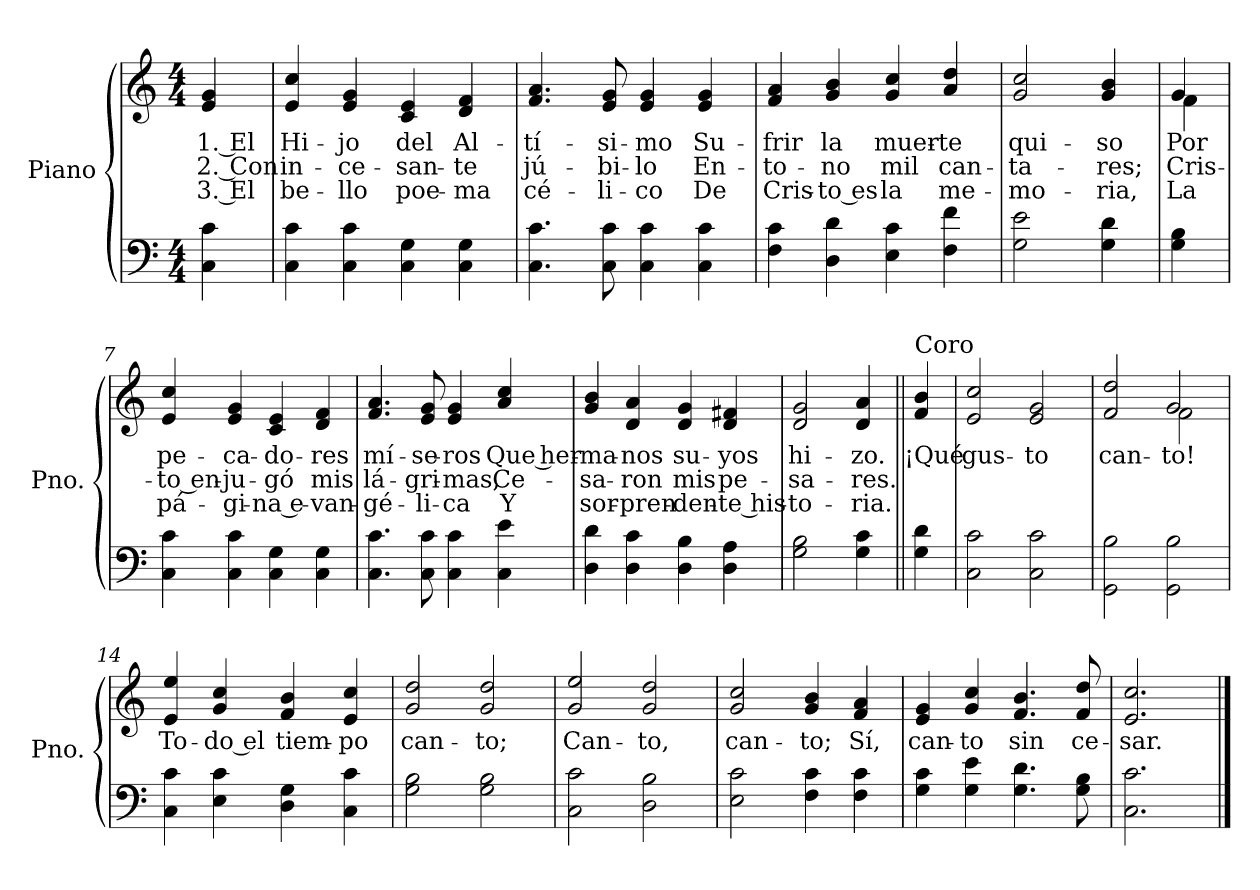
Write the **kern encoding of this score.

**kern	**kern	**text	**text	**text
*part1	*part1	*part1	*part1	*part1
*staff2	*staff1	*staff1	*staff1	*staff1
*I"Piano	*	*	*	*
*I'Pno.	*	*	*	*
*clefF4	*clefG2	*	*	*
*k[]	*k[]	*	*	*
*M4/4	*M4/4	*	*	*
=1	=1	=1	=1	=1
!	!	!LO:LY:b	!LO:LY:b	!LO:LY:b
4C\ 4c\	4e/ 4g/	1. El	2. Con	3. El
=2	=2	=2	=2	=2
!	!	!LO:LY:b	!LO:LY:b	!LO:LY:b
4C\ 4c\	4e/ 4cc/	Hi-	in-	be-
!	!	!LO:LY:b	!LO:LY:b	!LO:LY:b
4C\ 4c\	4e/ 4g/	-jo	-ce-	-llo
!	!	!LO:LY:b	!LO:LY:b	!LO:LY:b
4C\ 4G\	4c/ 4e/	del	-san-	poe-
!	!	!LO:LY:b	!LO:LY:b	!LO:LY:b
4C\ 4G\	4d/ 4f/	Al-	-te	-ma
=3	=3	=3	=3	=3
!	!	!LO:LY:b	!LO:LY:b	!LO:LY:b
4.C\ 4.c\	4.f/ 4.a/	-tí-	jú-	cé-
!	!	!LO:LY:b	!LO:LY:b	!LO:LY:b
8C\ 8c\	8e/ 8g/	-si-	-bi-	-li-
!	!	!LO:LY:b	!LO:LY:b	!LO:LY:b
4C\ 4c\	4e/ 4g/	-mo	-lo	-co
!	!	!LO:LY:b	!LO:LY:b	!LO:LY:b
4C\ 4c\	4e/ 4g/	Su-	En-	De
=4	=4	=4	=4	=4
!	!	!LO:LY:b	!LO:LY:b	!LO:LY:b
4F\ 4c\	4f/ 4a/	-frir	-to-	Cris-
!	!	!LO:LY:b	!LO:LY:b	!LO:LY:b
4D\ 4d\	4g/ 4b/	la	-no	-to es
!	!	!LO:LY:b	!LO:LY:b	!LO:LY:b
4E\ 4c\	4g/ 4cc/	muer-	mil	la
!	!	!LO:LY:b	!LO:LY:b	!LO:LY:b
4F\ 4f\	4a/ 4dd/	-te	can-	me-
=5	=5	=5	=5	=5
!	!	!LO:LY:b	!LO:LY:b	!LO:LY:b
2G\ 2e\	2g/ 2cc/	qui-	-ta-	-mo-
!	!	!LO:LY:b	!LO:LY:b	!LO:LY:b
4G\ 4d\	4g/ 4b/	-so	-res;	-ria,
!!LO:LB:g=z
=6	=6	=6	=6	=6
!	!	!LO:LY:b	!LO:LY:b	!LO:LY:b
*	*^	*	*	*
4G\ 4B\	4g/	4f\	Por	Cris-	La
=7	=7	=7	=7	=7	=7
!	!	!	!LO:LY:b	!LO:LY:b	!LO:LY:b
*	*v	*v	*	*	*
4C\ 4c\	4e/ 4cc/	pe-	-to en-	pá-
!	!	!LO:LY:b	!LO:LY:b	!LO:LY:b
4C\ 4c\	4e/ 4g/	-ca-	-ju-	-gi-
!	!	!LO:LY:b	!LO:LY:b	!LO:LY:b
4C\ 4G\	4c/ 4e/	-do-	-gó	-na e-
!	!	!LO:LY:b	!LO:LY:b	!LO:LY:b
4C\ 4G\	4d/ 4f/	-res	mis	-van-
=8	=8	=8	=8	=8
!	!	!LO:LY:b	!LO:LY:b	!LO:LY:b
4.C\ 4.c\	4.f/ 4.a/	mí-	lá-	-gé-
!	!	!LO:LY:b	!LO:LY:b	!LO:LY:b
8C\ 8c\	8e/ 8g/	-se-	-gri-	-li-
!	!	!LO:LY:b	!LO:LY:b	!LO:LY:b
4C\ 4c\	4e/ 4g/	-ros	-mas,	-ca
!	!	!LO:LY:b	!LO:LY:b	!LO:LY:b
4C\ 4e\	4a/ 4cc/	Que her-	Ce-	Y
=9	=9	=9	=9	=9
!	!	!LO:LY:b	!LO:LY:b	!LO:LY:b
4D\ 4d\	4g/ 4b/	-ma-	-sa-	sor-
!	!	!LO:LY:b	!LO:LY:b	!LO:LY:b
4D\ 4c\	4d/ 4a/	-nos	-ron	-pren-
!	!	!LO:LY:b	!LO:LY:b	!LO:LY:b
4D\ 4B\	4d/ 4g/	su-	mis	-den-
!	!	!LO:LY:b	!LO:LY:b	!LO:LY:b
4D\ 4A\	4d/ 4f#X/	-yos	pe-	-te his-
=10	=10	=10	=10	=10
!	!	!LO:LY:b	!LO:LY:b	!LO:LY:b
2G\ 2B\	2d/ 2g/	hi-	-sa-	-to-
!	!	!LO:LY:b	!LO:LY:b	!LO:LY:b
4G\ 4c\	4d/ 4a/	-zo.	-res.	-ria.
!!LO:LB:g=z
=11||	=11||	=11||	=11||	=11||
!	!LO:TX:a:t=Coro	!	!	!
!	!	!LO:LY:b	!	!
4G\ 4d\	4f/ 4b/	¡Qué	.	.
=12	=12	=12	=12	=12
!	!	!LO:LY:b	!	!
2C\ 2c\	2e/ 2cc/	gus-	.	.
!	!	!LO:LY:b	!	!
2C\ 2c\	2e/ 2g/	-to	.	.
=13	=13	=13	=13	=13
!	!	!LO:LY:b	!	!
*	*^	*	*	*
2GG\ 2B\	2f/ 2dd/	2ryy	can-	.	.
!	!	!	!LO:LY:b	!	!
2GG\ 2B\	2g/	2f\	-to!	.	.
=14	=14	=14	=14	=14	=14
!	!	!	!LO:LY:b	!	!
*	*v	*v	*	*	*
4C\ 4c\	4e/ 4ee/	To-	.	.
!	!	!LO:LY:b	!	!
4E\ 4c\	4g/ 4cc/	-do el	.	.
!	!	!LO:LY:b	!	!
4D\ 4G\	4f/ 4b/	tiem-	.	.
!	!	!LO:LY:b	!	!
4C\ 4c\	4e/ 4cc/	-po	.	.
=15	=15	=15	=15	=15
!	!	!LO:LY:b	!	!
2G\ 2B\	2g/ 2dd/	can-	.	.
!	!	!LO:LY:b	!	!
2G\ 2B\	2g/ 2dd/	-to;	.	.
!!LO:LB:g=z
=16	=16	=16	=16	=16
!	!	!LO:LY:b	!	!
2C\ 2c\	2g/ 2ee/	Can-	.	.
!	!	!LO:LY:b	!	!
2D\ 2B\	2g/ 2dd/	-to,	.	.
=17	=17	=17	=17	=17
!	!	!LO:LY:b	!	!
2E\ 2c\	2g/ 2cc/	can-	.	.
!	!	!LO:LY:b	!	!
4F\ 4c\	4g/ 4b/	-to;	.	.
!	!	!LO:LY:b	!	!
4F\ 4c\	4f/ 4a/	Sí,	.	.
=18	=18	=18	=18	=18
!	!	!LO:LY:b	!	!
4G\ 4c\	4e/ 4g/	can-	.	.
!	!	!LO:LY:b	!	!
4G\ 4e\	4g/ 4cc/	-to	.	.
!	!	!LO:LY:b	!	!
4.G\ 4.d\	4.f/ 4.b/	sin	.	.
!	!	!LO:LY:b	!	!
8G\ 8B\	8f/ 8dd/	ce-	.	.
=19	=19	=19	=19	=19
!	!	!LO:LY:b	!	!
2.C\ 2.c\	2.e/ 2.cc/	-sar.	.	.
==	==	==	==	==
*-	*-	*-	*-	*-
